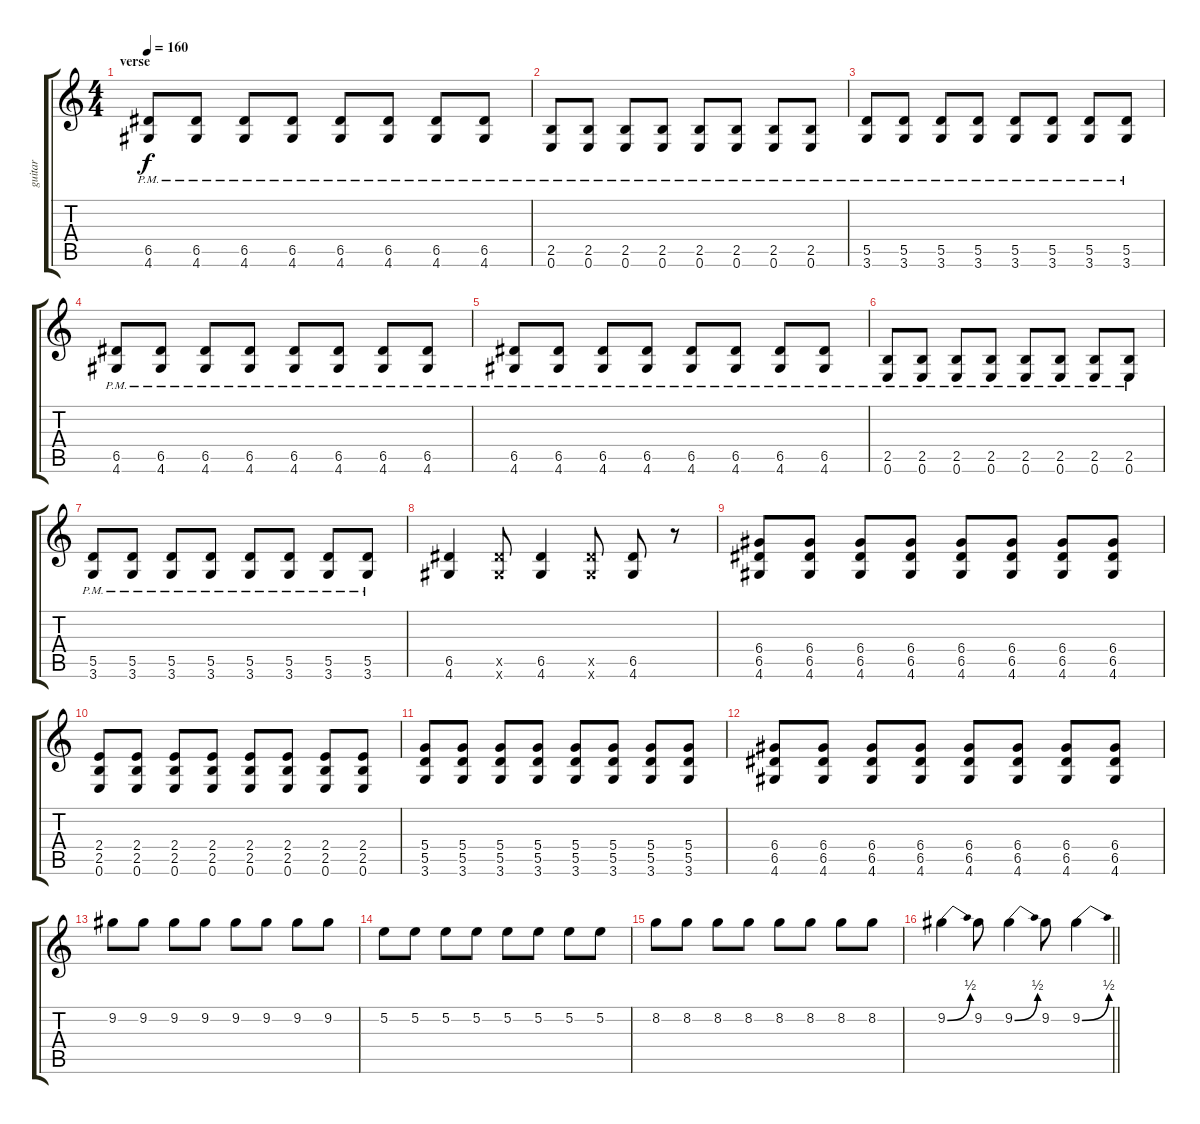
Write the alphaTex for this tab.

\track ("guitar" "guitar") {instrument overdrivenguitar}
\staff {score tabs}
\tuning (E4 B3 G3 D3 A2 E2) {hide}
\ts (4 4)
\section ("" "verse")
\tempo 160
\clef g2
\ks c
(6.5{pm} 4.6{pm}).8{dy f} (6.5{pm} 4.6{pm}).8 (6.5{pm} 4.6{pm}).8 (6.5{pm} 4.6{pm}).8 (6.5{pm} 4.6{pm}).8 (6.5{pm} 4.6{pm}).8 (6.5{pm} 4.6{pm}).8 (6.5{pm} 4.6{pm}).8 |
(2.5{pm} 0.6{pm}).8 (2.5{pm} 0.6{pm}).8 (2.5{pm} 0.6{pm}).8 (2.5{pm} 0.6{pm}).8 (2.5{pm} 0.6{pm}).8 (2.5{pm} 0.6{pm}).8 (2.5{pm} 0.6{pm}).8 (2.5{pm} 0.6{pm}).8 |
(5.5{pm} 3.6{pm}).8 (5.5{pm} 3.6{pm}).8 (5.5{pm} 3.6{pm}).8 (5.5{pm} 3.6{pm}).8 (5.5{pm} 3.6{pm}).8 (5.5{pm} 3.6{pm}).8 (5.5{pm} 3.6{pm}).8 (5.5{pm} 3.6{pm}).8 |
(6.5{pm} 4.6{pm}).8 (6.5{pm} 4.6{pm}).8 (6.5{pm} 4.6{pm}).8 (6.5{pm} 4.6{pm}).8 (6.5{pm} 4.6{pm}).8 (6.5{pm} 4.6{pm}).8 (6.5{pm} 4.6{pm}).8 (6.5{pm} 4.6{pm}).8 |
(6.5{pm} 4.6{pm}).8 (6.5{pm} 4.6{pm}).8 (6.5{pm} 4.6{pm}).8 (6.5{pm} 4.6{pm}).8 (6.5{pm} 4.6{pm}).8 (6.5{pm} 4.6{pm}).8 (6.5{pm} 4.6{pm}).8 (6.5{pm} 4.6{pm}).8 |
(2.5{pm} 0.6{pm}).8 (2.5{pm} 0.6{pm}).8 (2.5{pm} 0.6{pm}).8 (2.5{pm} 0.6{pm}).8 (2.5{pm} 0.6{pm}).8 (2.5{pm} 0.6{pm}).8 (2.5{pm} 0.6{pm}).8 (2.5{pm} 0.6{pm}).8 |
(5.5{pm} 3.6{pm}).8 (5.5{pm} 3.6{pm}).8 (5.5{pm} 3.6{pm}).8 (5.5{pm} 3.6{pm}).8 (5.5{pm} 3.6{pm}).8 (5.5{pm} 3.6{pm}).8 (5.5{pm} 3.6{pm}).8 (5.5{pm} 3.6{pm}).8 |
(6.5 4.6).4 (6.5{x} 4.6{x}).8 (6.5 4.6).4 (6.5{x} 4.6{x}).8 (6.5 4.6).8 r.8 |
(6.4 6.5 4.6).8 (6.4 6.5 4.6).8 (6.4 6.5 4.6).8 (6.4 6.5 4.6).8 (6.4 6.5 4.6).8 (6.4 6.5 4.6).8 (6.4 6.5 4.6).8 (6.4 6.5 4.6).8 |
(2.4 2.5 0.6).8 (2.4 2.5 0.6).8 (2.4 2.5 0.6).8 (2.4 2.5 0.6).8 (2.4 2.5 0.6).8 (2.4 2.5 0.6).8 (2.4 2.5 0.6).8 (2.4 2.5 0.6).8 |
(5.4 5.5 3.6).8 (5.4 5.5 3.6).8 (5.4 5.5 3.6).8 (5.4 5.5 3.6).8 (5.4 5.5 3.6).8 (5.4 5.5 3.6).8 (5.4 5.5 3.6).8 (5.4 5.5 3.6).8 |
(6.4 6.5 4.6).8 (6.4 6.5 4.6).8 (6.4 6.5 4.6).8 (6.4 6.5 4.6).8 (6.4 6.5 4.6).8 (6.4 6.5 4.6).8 (6.4 6.5 4.6).8 (6.4 6.5 4.6).8 |
9.2.8 9.2.8 9.2.8 9.2.8 9.2.8 9.2.8 9.2.8 9.2.8 |
5.2.8 5.2.8 5.2.8 5.2.8 5.2.8 5.2.8 5.2.8 5.2.8 |
8.2.8 8.2.8 8.2.8 8.2.8 8.2.8 8.2.8 8.2.8 8.2.8 |
\barLineRight lightlight
9.2{be (bend 0 0 60 2)}.4 9.2.8 9.2{be (bend 0 0 60 2)}.4 9.2.8 9.2{be (bend 0 0 60 2)}.4
